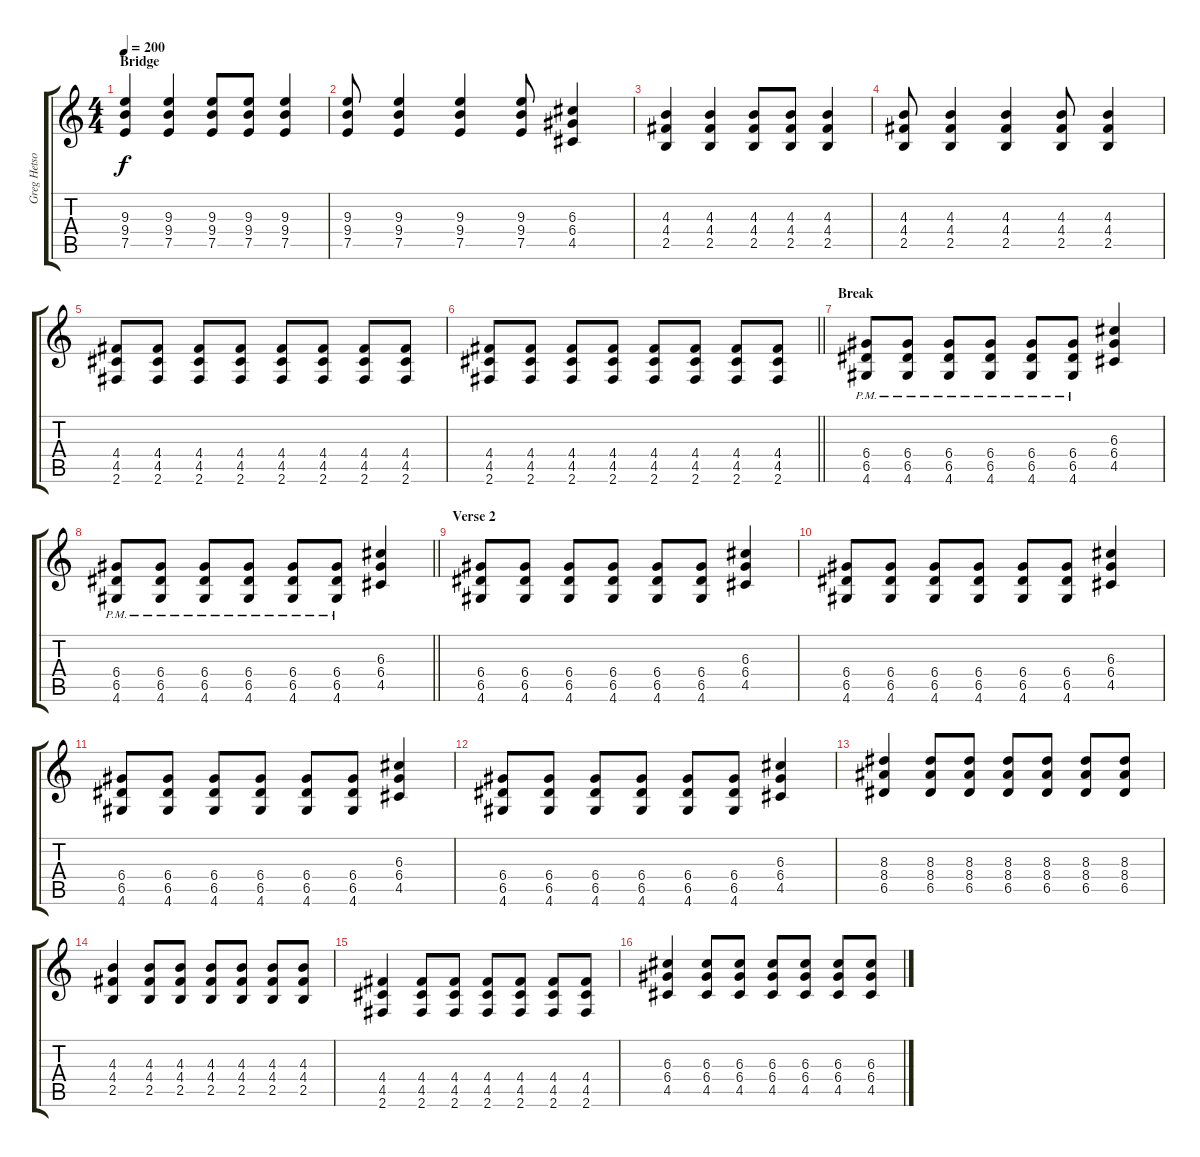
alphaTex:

\track ("Greg Hetson" "Greg Hetso") {instrument overdrivenguitar}
\staff {score tabs}
\tuning (E4 B3 G3 D3 A2 E2) {hide}
\ts (4 4)
\section ("" "Bridge")
\tempo 200
\clef g2
\ks c
(9.3 9.4 7.5).4{dy f} (9.3 9.4 7.5).4 (9.3 9.4 7.5).8 (9.3 9.4 7.5).8 (9.3 9.4 7.5).4 |
(9.3 9.4 7.5).8 (9.3 9.4 7.5).4 (9.3 9.4 7.5).4 (9.3 9.4 7.5).8 (6.3 6.4 4.5).4 |
(4.3 4.4 2.5).4 (4.3 4.4 2.5).4 (4.3 4.4 2.5).8 (4.3 4.4 2.5).8 (4.3 4.4 2.5).4 |
(4.3 4.4 2.5).8 (4.3 4.4 2.5).4 (4.3 4.4 2.5).4 (4.3 4.4 2.5).8 (4.3 4.4 2.5).4 |
(4.4 4.5 2.6).8 (4.4 4.5 2.6).8 (4.4 4.5 2.6).8 (4.4 4.5 2.6).8 (4.4 4.5 2.6).8 (4.4 4.5 2.6).8 (4.4 4.5 2.6).8 (4.4 4.5 2.6).8 |
\barLineRight lightlight
(4.4 4.5 2.6).8 (4.4 4.5 2.6).8 (4.4 4.5 2.6).8 (4.4 4.5 2.6).8 (4.4 4.5 2.6).8 (4.4 4.5 2.6).8 (4.4 4.5 2.6).8 (4.4 4.5 2.6).8 |
\section ("" "Break")
(6.4{pm} 6.5{pm} 4.6{pm}).8 (6.4{pm} 6.5{pm} 4.6{pm}).8 (6.4{pm} 6.5{pm} 4.6{pm}).8 (6.4{pm} 6.5{pm} 4.6{pm}).8 (6.4{pm} 6.5{pm} 4.6{pm}).8 (6.4{pm} 6.5{pm} 4.6{pm}).8 (6.3 6.4 4.5).4 |
\barLineRight lightlight
(6.4{pm} 6.5{pm} 4.6{pm}).8 (6.4{pm} 6.5{pm} 4.6{pm}).8 (6.4{pm} 6.5{pm} 4.6{pm}).8 (6.4{pm} 6.5{pm} 4.6{pm}).8 (6.4{pm} 6.5{pm} 4.6{pm}).8 (6.4{pm} 6.5{pm} 4.6{pm}).8 (6.3 6.4 4.5).4 |
\section ("" "Verse 2")
(6.4 6.5 4.6).8 (6.4 6.5 4.6).8 (6.4 6.5 4.6).8 (6.4 6.5 4.6).8 (6.4 6.5 4.6).8 (6.4 6.5 4.6).8 (6.3 6.4 4.5).4 |
(6.4 6.5 4.6).8 (6.4 6.5 4.6).8 (6.4 6.5 4.6).8 (6.4 6.5 4.6).8 (6.4 6.5 4.6).8 (6.4 6.5 4.6).8 (6.3 6.4 4.5).4 |
(6.4 6.5 4.6).8 (6.4 6.5 4.6).8 (6.4 6.5 4.6).8 (6.4 6.5 4.6).8 (6.4 6.5 4.6).8 (6.4 6.5 4.6).8 (6.3 6.4 4.5).4 |
(6.4 6.5 4.6).8 (6.4 6.5 4.6).8 (6.4 6.5 4.6).8 (6.4 6.5 4.6).8 (6.4 6.5 4.6).8 (6.4 6.5 4.6).8 (6.3 6.4 4.5).4 |
(8.3 8.4 6.5).4 (8.3 8.4 6.5).8 (8.3 8.4 6.5).8 (8.3 8.4 6.5).8 (8.3 8.4 6.5).8 (8.3 8.4 6.5).8 (8.3 8.4 6.5).8 |
(4.3 4.4 2.5).4 (4.3 4.4 2.5).8 (4.3 4.4 2.5).8 (4.3 4.4 2.5).8 (4.3 4.4 2.5).8 (4.3 4.4 2.5).8 (4.3 4.4 2.5).8 |
(4.4 4.5 2.6).4 (4.4 4.5 2.6).8 (4.4 4.5 2.6).8 (4.4 4.5 2.6).8 (4.4 4.5 2.6).8 (4.4 4.5 2.6).8 (4.4 4.5 2.6).8 |
(6.3 6.4 4.5).4 (6.3 6.4 4.5).8 (6.3 6.4 4.5).8 (6.3 6.4 4.5).8 (6.3 6.4 4.5).8 (6.3 6.4 4.5).8 (6.3 6.4 4.5).8
